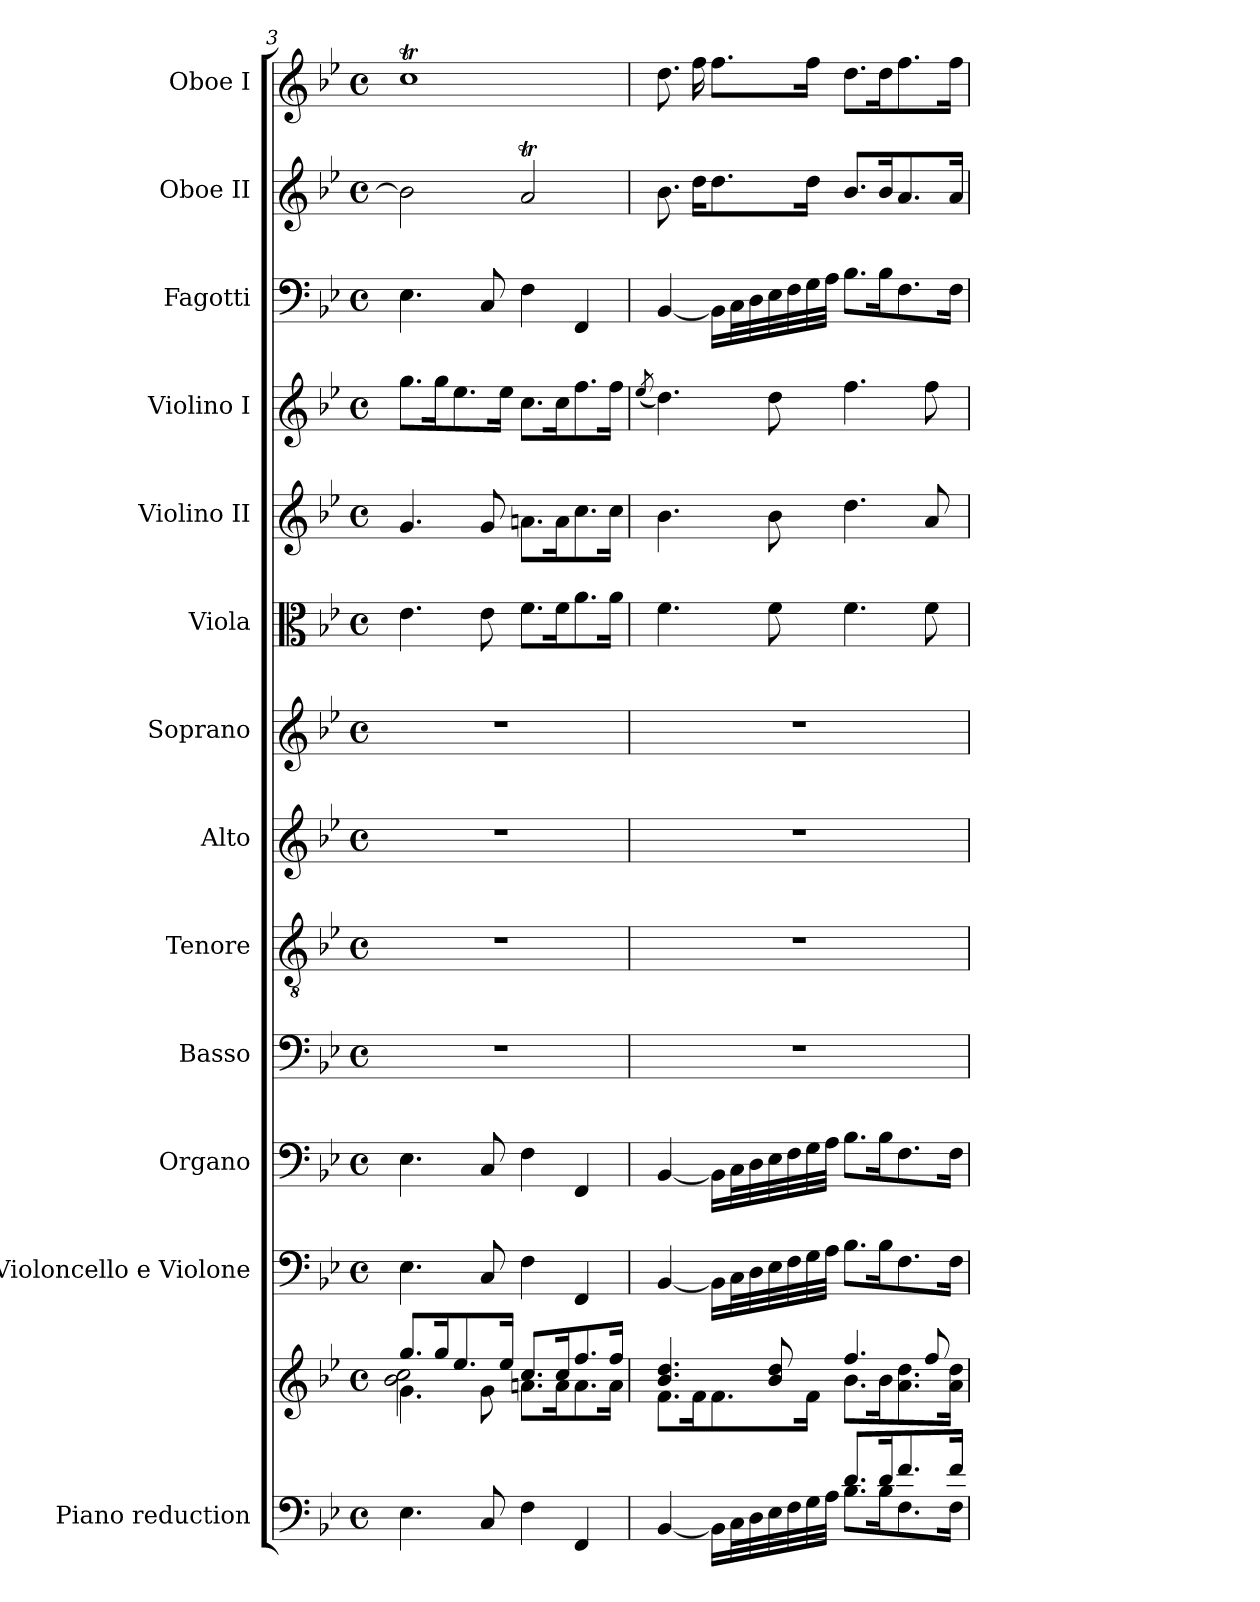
**kern	**kern	**kern	**kern	**kern	**kern	**kern	**kern	**kern	**kern	**kern	**kern	**kern	**kern
*part13	*part13	*part12	*part11	*part10	*part9	*part8	*part7	*part6	*part5	*part4	*part3	*part2	*part1
*staff14	*staff13	*staff12	*staff11	*staff10	*staff9	*staff8	*staff7	*staff6	*staff5	*staff4	*staff3	*staff2	*staff1
*I"Piano reduction	*	*I"Violoncello  e Violone	*I"Organo	*I"Basso	*I"Tenore	*I"Alto	*I"Soprano	*I"Viola	*I"Violino II	*I"Violino I	*I"Fagotti	*I"Oboe II	*I"Oboe I
*I'Pno	*	*	*	*	*	*	*	*	*	*	*	*I'Ob	*I'Ob
*clefF4	*clefG2	*clefF4	*clefF4	*clefF4	*clefGv2	*clefG2	*clefG2	*clefC3	*clefG2	*clefG2	*clefF4	*clefG2	*clefG2
*k[b-e-]	*k[b-e-]	*k[b-e-]	*k[b-e-]	*k[b-e-]	*k[b-e-]	*k[b-e-]	*k[b-e-]	*k[b-e-]	*k[b-e-]	*k[b-e-]	*k[b-e-]	*k[b-e-]	*k[b-e-]
*M4/4	*M4/4	*M4/4	*M4/4	*M4/4	*M4/4	*M4/4	*M4/4	*M4/4	*M4/4	*M4/4	*M4/4	*M4/4	*M4/4
*met(c)	*met(c)	*met(c)	*met(c)	*met(c)	*met(c)	*met(c)	*met(c)	*met(c)	*met(c)	*met(c)	*met(c)	*met(c)	*met(c)
=3	=3	=3	=3	=3	=3	=3	=3	=3	=3	=3	=3	=3	=3
*	*^	*	*	*	*	*	*	*	*	*	*	*	*
*	*	*^	*	*	*	*	*	*	*	*	*	*	*	*
4.E-\	8.gg/L	4.g\	2b-\ 2cc\	4.E-\	4.E-\	1r	1r	1r	1r	4.e-\	4.g/	8.gg\L	4.E-\	2b-\]	1ccT
.	16gg/K	.	.	.	.	.	.	.	.	.	.	16gg\K	.	.	.
.	8.ee-/	.	.	.	.	.	.	.	.	.	.	8.ee-\	.	.	.
8C/	.	8g\	.	8C/	8C/	.	.	.	.	8e-\	8g/	.	8C/	.	.
.	16ee-/Jk	.	.	.	.	.	.	.	.	.	.	16ee-\Jk	.	.	.
4F\	8.cc/L	8.an\L	2ryy	4F\	4F\	.	.	.	.	8.f\L	8.an\L	8.cc\L	4F\	2at/	.
.	16cc/K	16a\K	.	.	.	.	.	.	.	16f\K	16a\K	16cc\K	.	.	.
4FF/	8.ff/	8.a\	.	4FF/	4FF/	.	.	.	.	8.a\	8.cc\	8.ff\	4FF/	.	.
.	16ff/Jk	16a\Jk	.	.	.	.	.	.	.	16a\Jk	16cc\Jk	16ff\Jk	.	.	.
*	*v	*v	*v	*	*	*	*	*	*	*	*	*	*	*	*
=4	=4	=4	=4	=4	=4	=4	=4	=4	=4	=4	=4	=4	=4
.	.	.	.	.	.	.	.	.	.	(<8qee-/	.	.	.
*^	*^	*	*	*	*	*	*	*	*	*	*	*	*
[4BB-/	2ryy	4.b-/ 4.dd/	8.f\L	[4BB-/	[4BB-/	1r	1r	1r	1r	4.f\	4.b-\	4.dd\)	[4BB-/	8.b-\	8.dd\
.	.	.	16f\K	.	.	.	.	.	.	.	.	.	.	16dd\KL	16ff\
16BB-\LL]	.	.	8.f\	16BB-\LL]	16BB-\LL]	.	.	.	.	.	.	.	16BB-\LL]	8.dd\	8.ff\L
32C\L	.	.	.	32C\L	32C\L	.	.	.	.	.	.	.	32C\L	.	.
32D\	.	.	.	32D\	32D\	.	.	.	.	.	.	.	32D\	.	.
32E-\	.	8b-/ 8dd/	.	32E-\	32E-\	.	.	.	.	8f\	8b-\	8dd\	32E-\	.	.
32F\	.	.	.	32F\	32F\	.	.	.	.	.	.	.	32F\	.	.
32G\	.	.	16f\Jk	32G\	32G\	.	.	.	.	.	.	.	32G\	16dd\Jk	16ff\Jk
32A\JJJ	.	.	.	32A\JJJ	32A\JJJ	.	.	.	.	.	.	.	32A\JJJ	.	.
8.d/L	8.B-\L	4.ff/	8.b-\L	8.B-\L	8.B-\L	.	.	.	.	4.f\	4.dd\	4.ff\	8.B-\L	8.b-/L	8.dd\L
16d/K	16B-\K	.	16b-\K	16B-\K	16B-\K	.	.	.	.	.	.	.	16B-\K	16b-/K	16dd\K
8.f/	8.F\	.	8.a\ 8.dd\	8.F\	8.F\	.	.	.	.	.	.	.	8.F\	8.a/	8.ff\
.	.	8ff/	.	.	.	.	.	.	.	8f\	8a/	8ff\	.	.	.
16f/Jk	16F\Jk	.	16a\ 16dd\Jk	16F\Jk	16F\Jk	.	.	.	.	.	.	.	16F\Jk	16a/Jk	16ff\Jk
*v	*v	*	*	*	*	*	*	*	*	*	*	*	*	*	*
*	*v	*v	*	*	*	*	*	*	*	*	*	*	*	*
=	=	=	=	=	=	=	=	=	=	=	=	=	=
*-	*-	*-	*-	*-	*-	*-	*-	*-	*-	*-	*-	*-	*-
